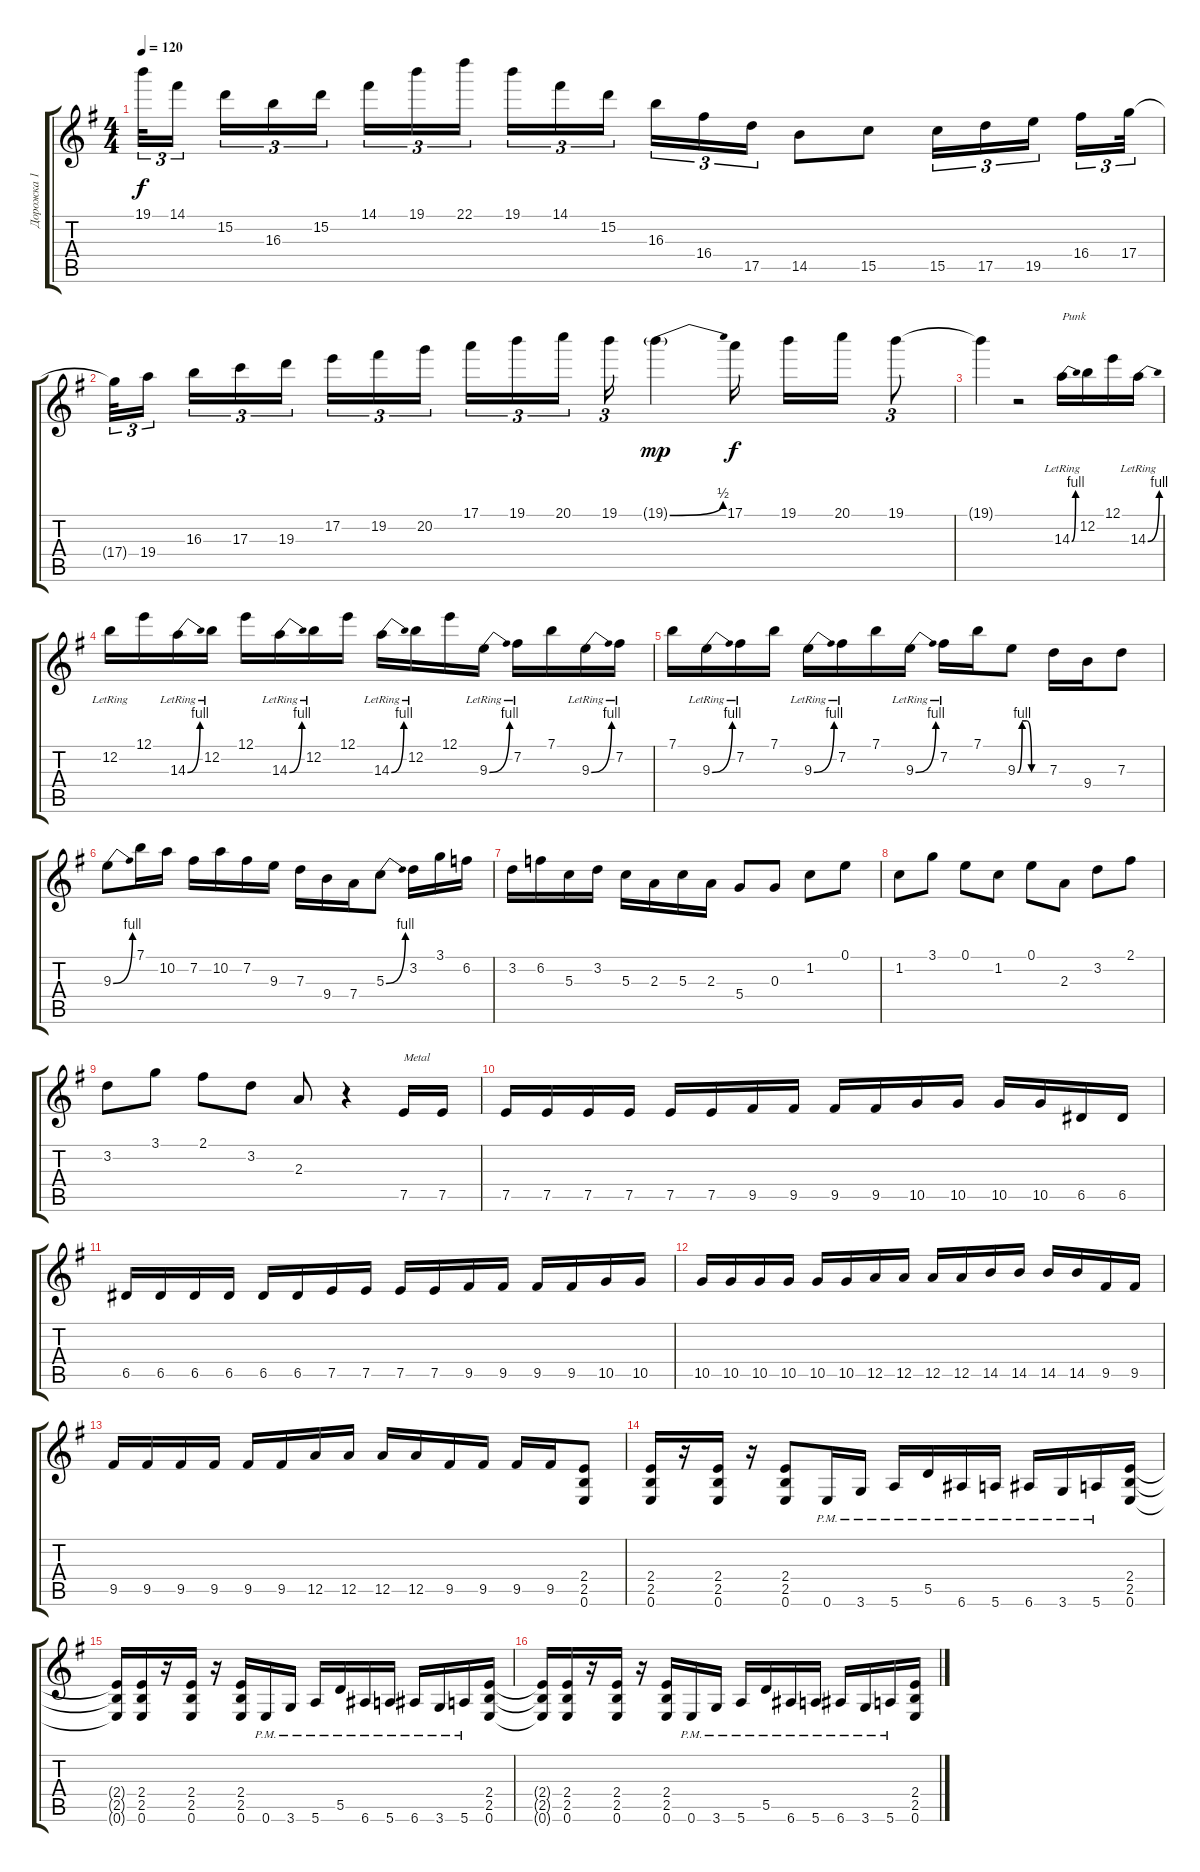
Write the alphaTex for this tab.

\track ("Дорожка 1" "Дорожка 1") {instrument overdrivenguitar}
\staff {score tabs}
\tuning (E4 B3 G3 D3 A2 E2) {hide}
\ts (4 4)
\tempo 120
\clef g2
\ks g
19.1{t}.32{tu (3 2) dy f} 14.1.16{tu (3 2) beam splitsecondary} 15.2.16{tu (3 2)} 16.3.16{tu (3 2)} 15.2.16{tu (3 2) beam splitsecondary} 14.1.16{tu (3 2)} 19.1.16{tu (3 2)} 22.1.16{tu (3 2) beam splitsecondary} 19.1.16{tu (3 2)} 14.1.16{tu (3 2)} 15.2.16{tu (3 2) beam splitsecondary} 16.3.16{tu (3 2)} 16.4.16{tu (3 2)} 17.5.16{tu (3 2)} 14.5.8 15.5.8 15.5.16{tu (3 2)} 17.5.16{tu (3 2)} 19.5.16{tu (3 2) beam splitsecondary} 16.4.16{tu (3 2)} 17.4.32{tu (3 2)} |
17.4{t}.32{tu (3 2)} 19.4.16{tu (3 2) beam splitsecondary} 16.3.16{tu (3 2)} 17.3.16{tu (3 2)} 19.3.16{tu (3 2) beam splitsecondary} 17.2.16{tu (3 2)} 19.2.16{tu (3 2)} 20.2.16{tu (3 2) beam splitsecondary} 17.1.16{tu (3 2)} 19.1.16{tu (3 2)} 20.1.16{tu (3 2) beam splitsecondary} 19.1.16{tu (3 2)} 19.1{be (bend 0 0 60 2) g}.4{dy mp} 17.1.16{dy f} 19.1.16 20.1.16 19.1.8{tu (3 2)} |
19.1{t}.4 r.2 14.3{be (bend 0 0 60 4) lr}.16{txt "Punk"} 12.2{lr}.16 12.1.16 14.3{be (bend 0 0 60 4) lr}.16 |
12.2{lr}.16 12.1.16 14.3{be (bend 0 0 60 4) lr}.16 12.2{lr}.16 12.1.16 14.3{be (bend 0 0 60 4) lr}.16 12.2{lr}.16 12.1.16 14.3{be (bend 0 0 60 4) lr}.16 12.2{lr}.16 12.1.16 9.3{be (bend 0 0 60 4) lr}.16 7.2{lr}.16 7.1.16 9.3{be (bend 0 0 60 4) lr}.16 7.2{lr}.16 |
7.1.16 9.3{be (bend 0 0 60 4) lr}.16 7.2{lr}.16 7.1.16 9.3{be (bend 0 0 60 4) lr}.16 7.2{lr}.16 7.1.16 9.3{be (bend 0 0 60 4) lr}.16 7.2{lr}.16 7.1.16 9.3{be (custom 0 0 10 4 20 4 30 0 60 0)}.8 7.3.16 9.4.16 7.3.8 |
9.3{be (bend 0 0 60 4)}.8 7.1.16 10.2.16 7.2.16 10.2.16 7.2.16 9.3.16 7.3.16 9.4.16 7.4.16 5.3{be (bend 0 0 60 4)}.8 3.2.16 3.1.16 6.2.16 |
3.2.16 6.2.16 5.3.16 3.2.16 5.3.16 2.3.16 5.3.16 2.3.16 5.4.8 0.3.8 1.2.8 0.1.8 |
1.2.8 3.1.8 0.1.8 1.2.8 0.1.8 2.3.8 3.2.8 2.1.8 |
3.2.8 3.1.8 2.1.8 3.2.8 2.3.8 r.4 7.5.16{txt "Metal"} 7.5.16 |
7.5.16 7.5.16 7.5.16 7.5.16 7.5.16 7.5.16 9.5.16 9.5.16 9.5.16 9.5.16 10.5.16 10.5.16 10.5.16 10.5.16 6.5.16 6.5.16 |
6.5.16 6.5.16 6.5.16 6.5.16 6.5.16 6.5.16 7.5.16 7.5.16 7.5.16 7.5.16 9.5.16 9.5.16 9.5.16 9.5.16 10.5.16 10.5.16 |
10.5.16 10.5.16 10.5.16 10.5.16 10.5.16 10.5.16 12.5.16 12.5.16 12.5.16 12.5.16 14.5.16 14.5.16 14.5.16 14.5.16 9.5.16 9.5.16 |
9.5.16 9.5.16 9.5.16 9.5.16 9.5.16 9.5.16 12.5.16 12.5.16 12.5.16 12.5.16 9.5.16 9.5.16 9.5.16 9.5.16 (2.4 2.5 0.6).8 |
(2.4 2.5 0.6).16 r.16 (2.4 2.5 0.6).16 r.16 (2.4 2.5 0.6).8 0.6{pm}.16 3.6{pm}.16 5.6{pm}.16 5.5{pm}.16 6.6{pm}.16 5.6{pm}.16 6.6{pm}.16 3.6{pm}.16 5.6{pm}.16 (2.4 2.5 0.6).16 |
(2.4{t} 2.5{t} 0.6{t}).16 (2.4 2.5 0.6).16 r.16 (2.4 2.5 0.6).16 r.16 (2.4 2.5 0.6).16 0.6{pm}.16 3.6{pm}.16 5.6{pm}.16 5.5{pm}.16 6.6{pm}.16 5.6{pm}.16 6.6{pm}.16 3.6{pm}.16 5.6{pm}.16 (2.4 2.5 0.6).16 |
(2.4{t} 2.5{t} 0.6{t}).16 (2.4 2.5 0.6).16 r.16 (2.4 2.5 0.6).16 r.16 (2.4 2.5 0.6).16 0.6{pm}.16 3.6{pm}.16 5.6{pm}.16 5.5{pm}.16 6.6{pm}.16 5.6{pm}.16 6.6{pm}.16 3.6{pm}.16 5.6{pm}.16 (2.4 2.5 0.6).16
